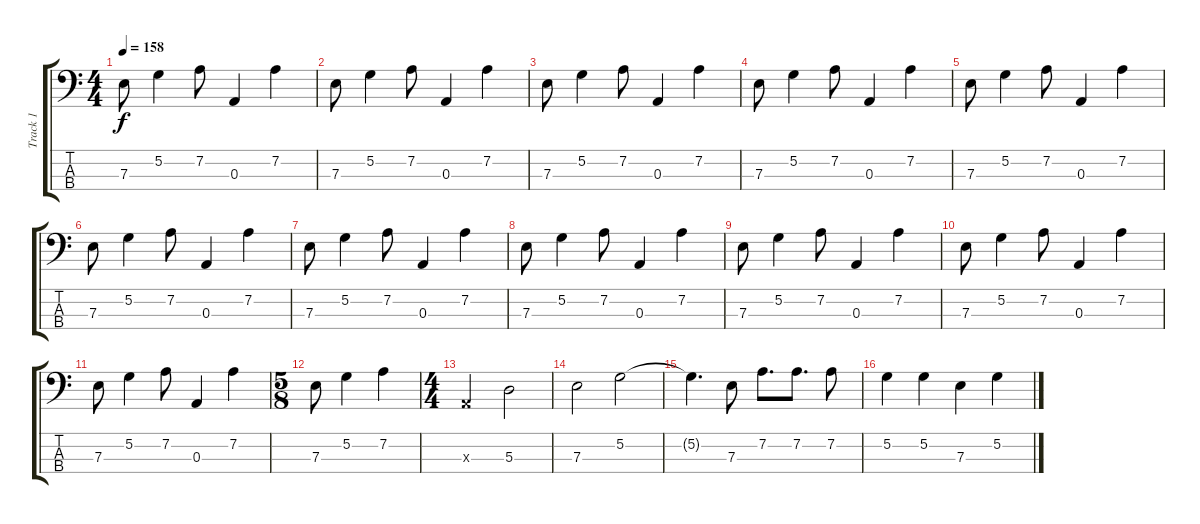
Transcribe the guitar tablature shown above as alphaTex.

\track ("Track 1" "Track 1") {instrument electricbasspick}
\staff {score tabs}
\tuning (G2 D2 A1 E1) {hide}
\ts (4 4)
\tempo 158
\clef f4
\ks c
7.3.8{dy f} 5.2.4 7.2.8 0.3.4 7.2.4 |
7.3.8 5.2.4 7.2.8 0.3.4 7.2.4 |
7.3.8 5.2.4 7.2.8 0.3.4 7.2.4 |
7.3.8 5.2.4 7.2.8 0.3.4 7.2.4 |
7.3.8 5.2.4 7.2.8 0.3.4 7.2.4 |
7.3.8 5.2.4 7.2.8 0.3.4 7.2.4 |
7.3.8 5.2.4 7.2.8 0.3.4 7.2.4 |
7.3.8 5.2.4 7.2.8 0.3.4 7.2.4 |
7.3.8 5.2.4 7.2.8 0.3.4 7.2.4 |
7.3.8 5.2.4 7.2.8 0.3.4 7.2.4 |
7.3.8 5.2.4 7.2.8 0.3.4 7.2.4 |
\ts (5 8)
7.3.8 5.2.4 7.2.4 |
\ts (4 4)
0.3{x}.2 5.3.2 |
7.3.2 5.2.2 |
5.2{t}.4{d} 7.3.8 7.2.8{d} 7.2.8{d} 7.2.8 |
5.2.4 5.2.4 7.3.4 5.2.4
